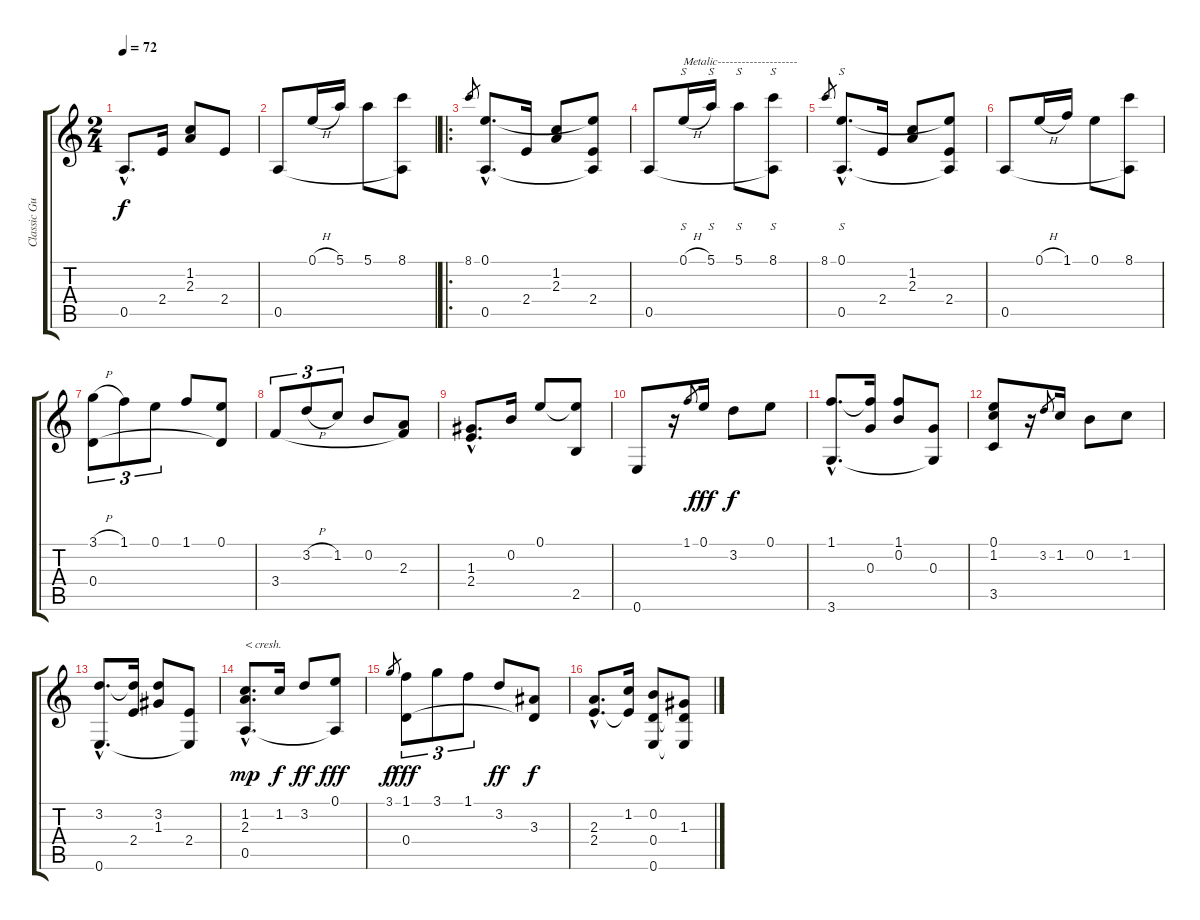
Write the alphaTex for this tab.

\track ("Classic Guitar" "Classic Gu") {instrument acousticguitarnylon}
\staff {score tabs}
\tuning (E4 B3 G3 D3 A2 E2) {hide}
\ts (2 4)
\tempo 72
\clef g2
\ks aminor
0.5{hac}.8{d dy f instrument acousticguitarnylon} 2.4.16 (1.2 2.3).8 2.4.8 |
0.5.8 0.1{h}.16 5.1.16 5.1.8 (8.1 0.5{t}).8 |
\ro
8.1.8{gr} (0.1{hac} 0.5{hac}).8{d} 2.4.16 (1.2 2.3).8 (0.1{t} 2.4 0.5{t}).8 |
0.5.8 0.1{h}.16{s txt "Metalic--------------------"} 5.1.16{s} 5.1.8{s} (8.1 0.5{t}).8{s} |
8.1.8{gr} (0.1{hac} 0.5{hac}).8{s d} 2.4.16 (1.2 2.3).8 (0.1{t} 2.4 0.5{t}).8 |
0.5.8 0.1{h}.16 1.1.16 0.1.8 (8.1 0.5{t}).8 |
(3.1{h} 0.4).8{tu (3 2)} 1.1.8{tu (3 2)} 0.1.8{tu (3 2)} 1.1.8 (0.1 0.4{t}).8 |
3.4.8{tu (3 2)} 3.2{h}.8{tu (3 2)} 1.2.8{tu (3 2)} 0.2.8 (2.3 3.4{t}).8 |
(1.3{hac} 2.4{hac}).8{d} 0.2.16 0.1.8 (0.1{t} 2.5).8 |
0.6.8 r.16 1.1.8{gr} 0.1.16{dy fff} 3.2.8{dy f} 0.1.8 |
(1.1{hac} 3.6{hac}).8{d} (1.1{t} 0.3).16 (1.1 0.2).8 (0.3 3.6{t}).8 |
(0.1 1.2 3.5).8 r.16 3.2.8{gr} 1.2.16 0.2.8 1.2.8 |
(3.2{hac} 0.6{hac}).8{d} (3.2{t} 2.4).16 (3.2 1.3).8 (2.4 0.6{t}).8 |
(1.2{hac} 2.3{hac} 0.5{hac}).8{d txt "< cresh." dy mp} 1.2.16{dy f} 3.2.8{dy ff} (0.1 0.5{t}).8{dy fff} |
3.1.8{gr dy f} (1.1 0.4).8{tu (3 2) dy fff} 3.1.8{tu (3 2)} 1.1.8{tu (3 2)} 3.2.8{dy ff} (3.3 0.4{t}).8{dy f} |
(2.3{hac} 2.4{hac}).8{d} (1.2 2.4{t}).16 (0.2 0.4 0.6).8 (1.3 0.4{t} 0.6{t}).8
